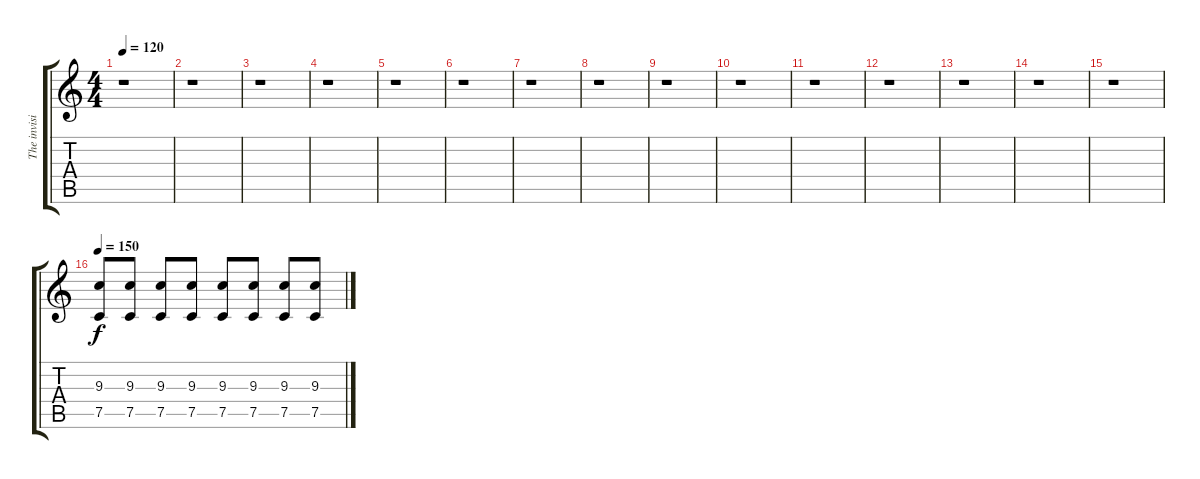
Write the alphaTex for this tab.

\track ("The invisible third guitarist" "The invisi") {instrument distortionguitar}
\staff {score tabs}
\tuning (C4 G3 Eb3 Bb2 F2 C2) {hide}
\ts (4 4)
\tempo 120
\clef g2
\ks c
r.1{dy f} |
r.1 |
r.1 |
r.1 |
r.1 |
r.1 |
r.1 |
r.1 |
r.1 |
r.1 |
r.1 |
r.1 |
r.1 |
r.1 |
r.1 |
\tempo 150
(9.3 7.5).8{balance 8} (9.3 7.5).8 (9.3 7.5).8 (9.3 7.5).8 (9.3 7.5).8 (9.3 7.5).8 (9.3 7.5).8 (9.3 7.5).8
